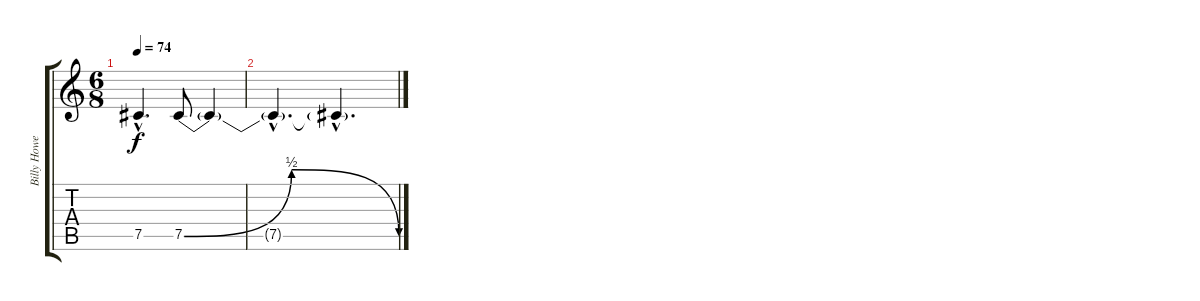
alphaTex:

\track ("Billy Howerdel - Guitar 3" "Billy Howe") {instrument distortionguitar}
\staff {score tabs}
\tuning (Db4 Ab3 E3 B2 Gb2 Db2) {hide}
\ts (6 8)
\tempo 74
\clef g2
\ks c
7.5{hac}.4{d dy f} 7.5{be (bendrelease 0 0 40 2 40 2 60 0)}.8 7.5{t}.4 |
7.5{hac t}.4{d} 7.5{hac t}.4{d}
